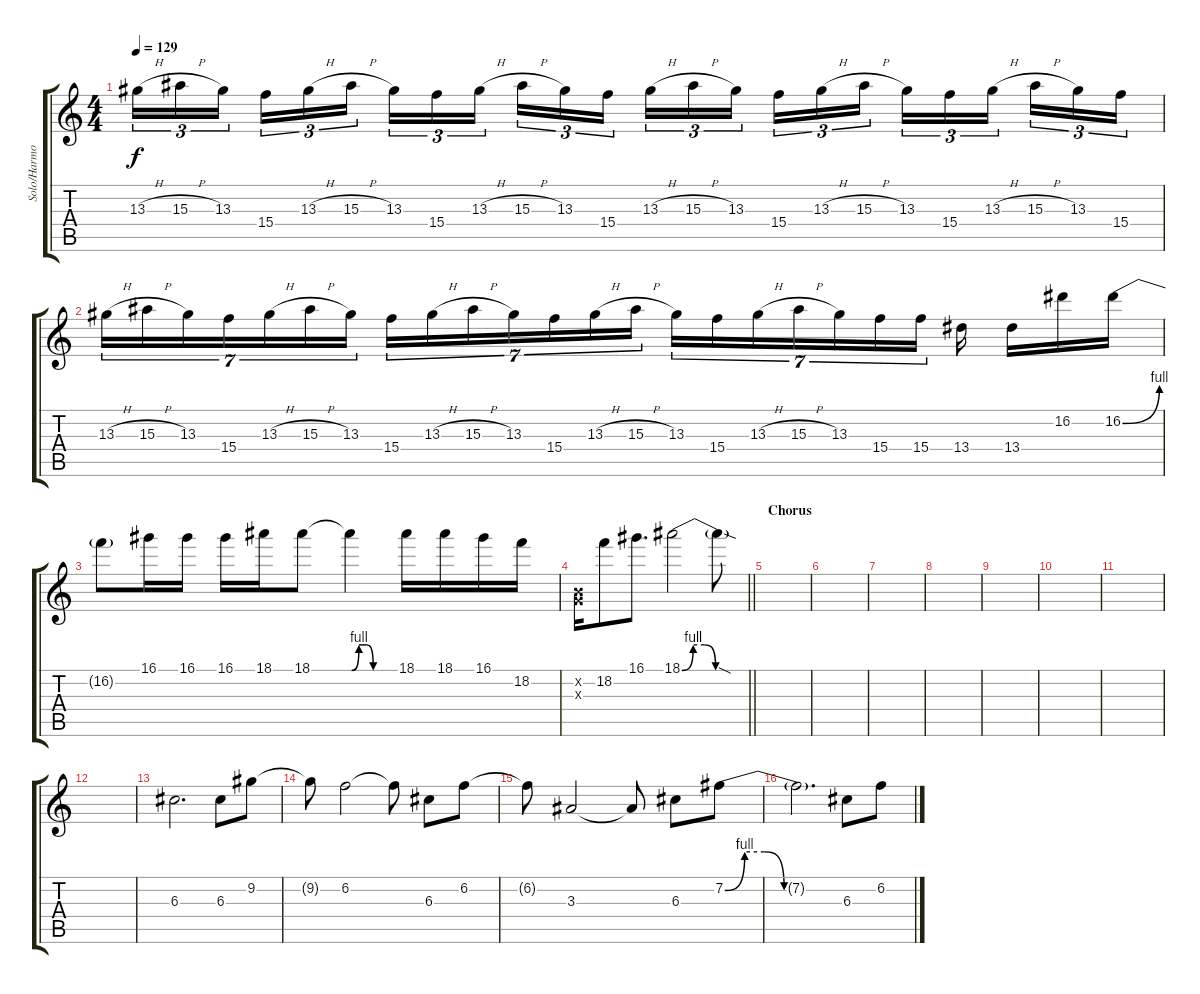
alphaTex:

\track ("Solo/Harmony Guitar" "Solo/Harmo") {instrument overdrivenguitar}
\staff {score tabs}
\tuning (E4 B3 G3 D3 A2 E2) {hide}
\ts (4 4)
\tempo 129
\clef g2
\ks c
13.3{h}.16{tu (3 2) dy f} 15.3{h}.16{tu (3 2)} 13.3.16{tu (3 2) beam splitsecondary} 15.4.16{tu (3 2)} 13.3{h}.16{tu (3 2)} 15.3{h}.16{tu (3 2)} 13.3.16{tu (3 2)} 15.4.16{tu (3 2)} 13.3{h}.16{tu (3 2) beam splitsecondary} 15.3{h}.16{tu (3 2)} 13.3.16{tu (3 2)} 15.4.16{tu (3 2)} 13.3{h}.16{tu (3 2)} 15.3{h}.16{tu (3 2)} 13.3.16{tu (3 2) beam splitsecondary} 15.4.16{tu (3 2)} 13.3{h}.16{tu (3 2)} 15.3{h}.16{tu (3 2)} 13.3.16{tu (3 2)} 15.4.16{tu (3 2)} 13.3{h}.16{tu (3 2) beam splitsecondary} 15.3{h}.16{tu (3 2)} 13.3.16{tu (3 2)} 15.4.16{tu (3 2)} |
13.3{h}.16{tu (7 4)} 15.3{h}.16{tu (7 4)} 13.3.16{tu (7 4)} 15.4.16{tu (7 4)} 13.3{h}.16{tu (7 4)} 15.3{h}.16{tu (7 4)} 13.3.16{tu (7 4)} 15.4.16{tu (7 4)} 13.3{h}.16{tu (7 4)} 15.3{h}.16{tu (7 4)} 13.3.16{tu (7 4)} 15.4.16{tu (7 4)} 13.3{h}.16{tu (7 4)} 15.3{h}.16{tu (7 4)} 13.3.16{tu (7 4)} 15.4.16{tu (7 4)} 13.3{h}.16{tu (7 4)} 15.3{h}.16{tu (7 4)} 13.3.16{tu (7 4)} 15.4.16{tu (7 4)} 15.4.16{tu (7 4)} 13.4.16 13.4.16 16.2.16 16.2{be (bend 0 0 60 4)}.16 |
16.2{t}.8 16.1.16 16.1.16 16.1.16 18.1.16 18.1.8 18.1{be (custom 0 0 10 4 20 4 30 0 60 0) t}.4 18.1.16 18.1.16 16.1.16 18.2.16 |
\barLineRight lightlight
(0.2{x} 0.3{x}).16 18.2.8 16.1.8{d} 18.1{be (custom 0 0 10 4 20 4 30 0 60 0)}.2 18.1{sod t}.8 |
\section ("" "Chorus")
|
|
|
|
|
|
|
|
6.3.2{d volume 11 instrument overdrivenguitar} 6.3.8 9.2.8 |
9.2{t}.8 6.2.2 6.2{t}.8 6.3.8 6.2.8 |
6.2{t}.8 3.3.2 3.3{t}.8 6.3.8 7.2{be (custom 0 0 10 4 20 4 30 0 60 0)}.8 |
7.2{t}.2{d} 6.3.8 6.2.8
